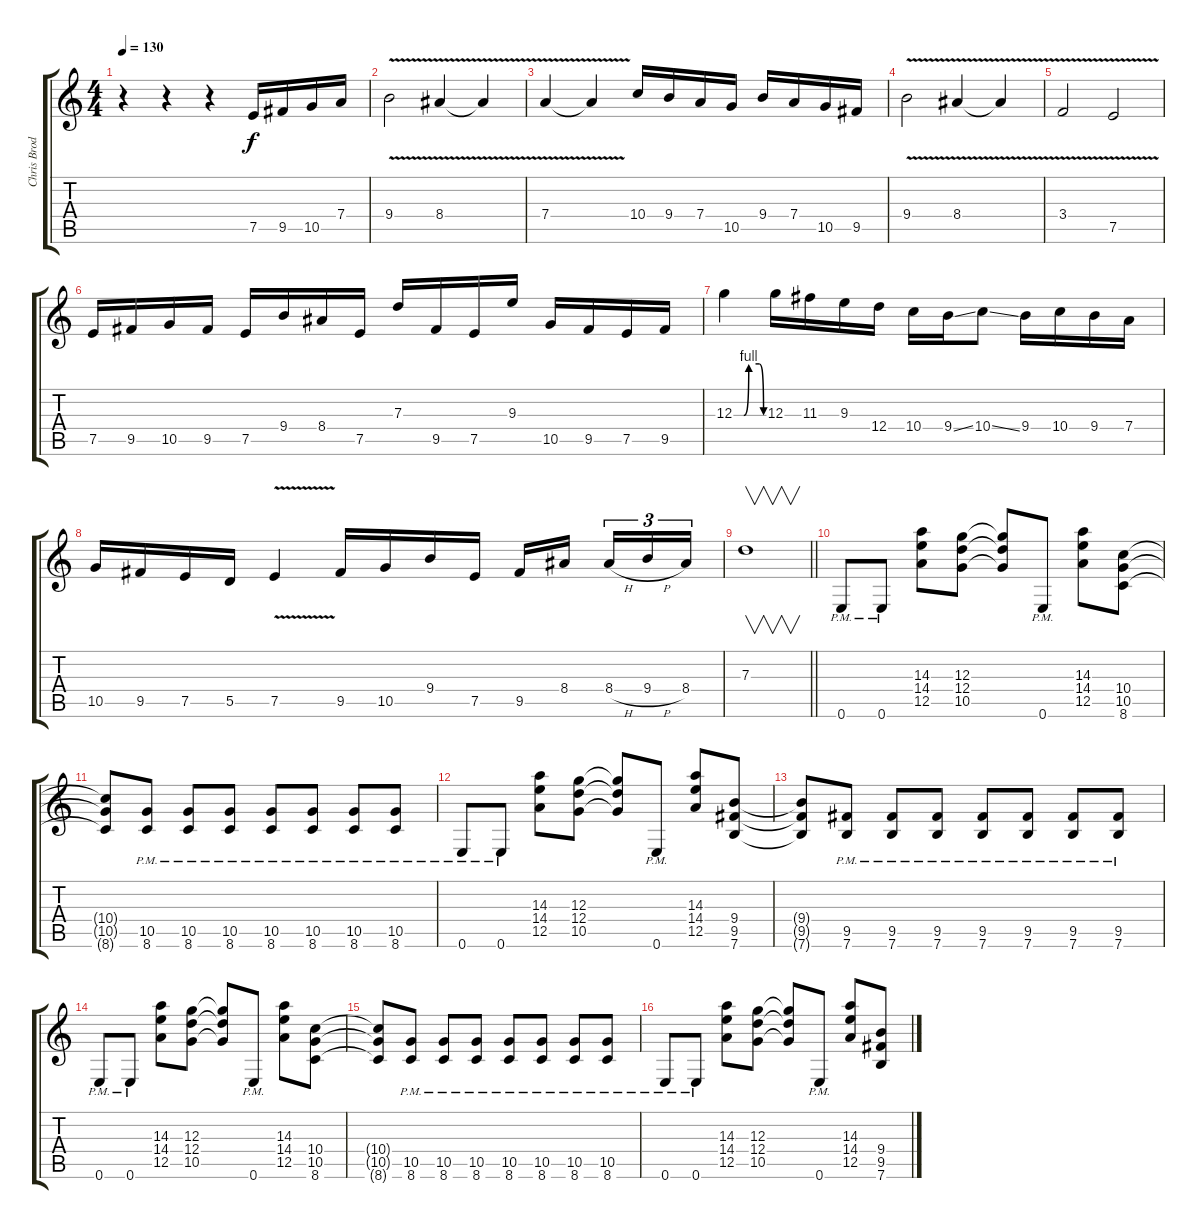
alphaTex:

\track ("Chris Broderick" "Chris Brod") {instrument distortionguitar}
\staff {score tabs}
\tuning (E4 B3 G3 D3 A2 E2) {hide}
\ts (4 4)
\tempo 130
\clef g2
\ks c
r.4{dy f} r.4 r.4 7.5.16 9.5.16 10.5.16 7.4.16 |
9.4{v}.2 8.4{v}.4 8.4{t}.4 |
7.4{v}.4 7.4{t}.4 10.4.16 9.4.16 7.4.16 10.5.16 9.4.16 7.4.16 10.5.16 9.5.16 |
9.4{v}.2 8.4{v}.4 8.4{t}.4 |
3.4{v}.2 7.5{v}.2 |
7.5.16 9.5.16 10.5.16 9.5.16 7.5.16 9.4.16 8.4.16 7.5.16 7.3.16 9.5.16 7.5.16 9.3.16 10.5.16 9.5.16 7.5.16 9.5.16 |
12.3{be (custom 0 0 20 0 30 4 51 4 60 0)}.4 12.3.16 11.3.16 9.3.16 12.4.16 10.4.16 9.4{ss}.16 10.4{ss}.8 9.4.16 10.4.16 9.4.16 7.4.16 |
10.5.16 9.5.16 7.5.16 5.5.16 7.5{v}.4 9.5.16 10.5.16 9.4.16 7.5.16 9.5.16 8.4.16{beam splitsecondary} 8.4{h}.16{tu (3 2)} 9.4{h}.16{tu (3 2)} 8.4.16{tu (3 2)} |
\barLineRight lightlight
7.3.1{v} |
0.6{pm}.8 0.6{pm}.8 (14.3 14.4 12.5).8 (12.3 12.4 10.5).8 (12.3{t} 12.4{t} 10.5{t}).8 0.6{pm}.8 (14.3 14.4 12.5).8 (10.4 10.5 8.6).8 |
(10.4{t} 10.5{t} 8.6{t}).8 (10.5{pm} 8.6{pm}).8 (10.5{pm} 8.6{pm}).8 (10.5{pm} 8.6{pm}).8 (10.5{pm} 8.6{pm}).8 (10.5{pm} 8.6{pm}).8 (10.5{pm} 8.6{pm}).8 (10.5{pm} 8.6{pm}).8 |
0.6{pm}.8 0.6{pm}.8 (14.3 14.4 12.5).8 (12.3 12.4 10.5).8 (12.3{t} 12.4{t} 10.5{t}).8 0.6{pm}.8 (14.3 14.4 12.5).8 (9.4 9.5 7.6).8 |
(9.4{t} 9.5{t} 7.6{t}).8 (9.5{pm} 7.6{pm}).8 (9.5{pm} 7.6{pm}).8 (9.5{pm} 7.6{pm}).8 (9.5{pm} 7.6{pm}).8 (9.5{pm} 7.6{pm}).8 (9.5{pm} 7.6{pm}).8 (9.5{pm} 7.6{pm}).8 |
0.6{pm}.8 0.6{pm}.8 (14.3 14.4 12.5).8 (12.3 12.4 10.5).8 (12.3{t} 12.4{t} 10.5{t}).8 0.6{pm}.8 (14.3 14.4 12.5).8 (10.4 10.5 8.6).8 |
(10.4{t} 10.5{t} 8.6{t}).8 (10.5{pm} 8.6{pm}).8 (10.5{pm} 8.6{pm}).8 (10.5{pm} 8.6{pm}).8 (10.5{pm} 8.6{pm}).8 (10.5{pm} 8.6{pm}).8 (10.5{pm} 8.6{pm}).8 (10.5{pm} 8.6{pm}).8 |
0.6{pm}.8 0.6{pm}.8 (14.3 14.4 12.5).8 (12.3 12.4 10.5).8 (12.3{t} 12.4{t} 10.5{t}).8 0.6{pm}.8 (14.3 14.4 12.5).8 (9.4 9.5 7.6).8
